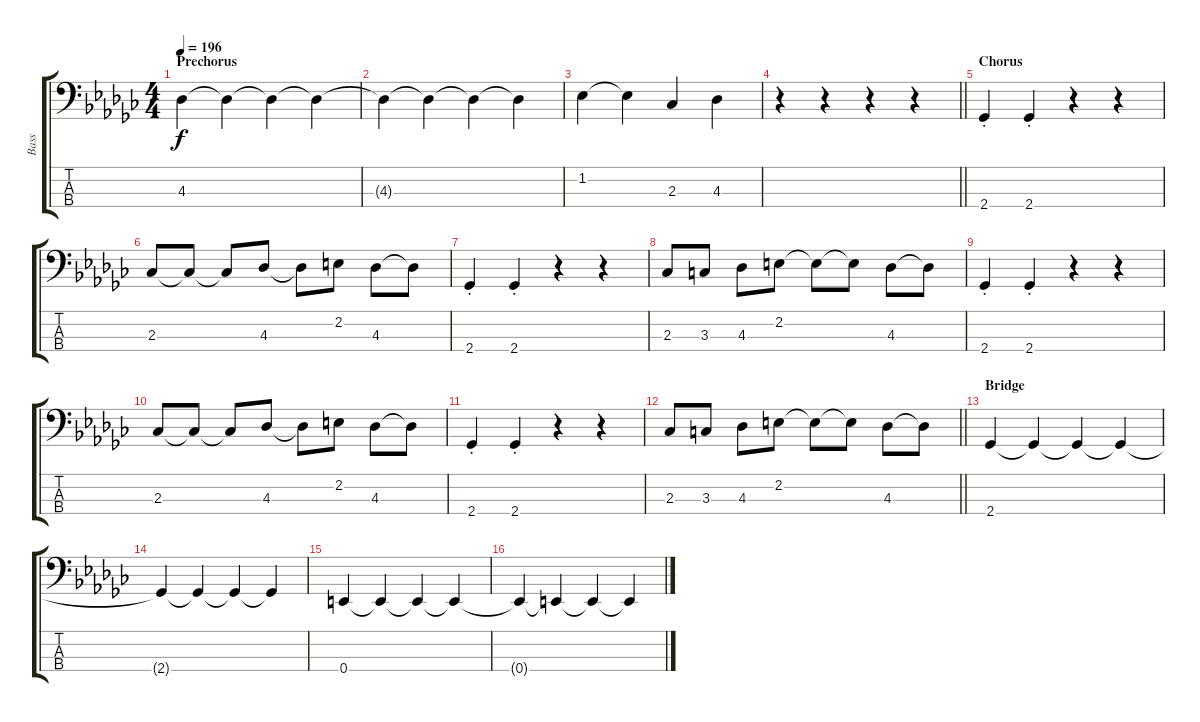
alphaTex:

\track ("Bass" "Bass") {instrument electricbassfinger}
\staff {score tabs}
\tuning (G2 D2 A1 E1) {hide}
\ts (4 4)
\section ("" "Prechorus")
\tempo 196
\clef f4
\ks gb
4.3.4{dy f} 4.3{t}.4 4.3{t}.4 4.3{t}.4 |
4.3{t}.4 4.3{t}.4 4.3{t}.4 4.3{t}.4 |
1.2.4 1.2{t}.4 2.3.4 4.3.4 |
\barLineRight lightlight
r.4 r.4 r.4 r.4 |
\section ("" "Chorus")
2.4{st}.4 2.4{st}.4 r.4 r.4 |
2.3.8 2.3{t}.8 2.3{t}.8 4.3.8 4.3{t}.8 2.2.8 4.3.8 4.3{t}.8 |
2.4{st}.4 2.4{st}.4 r.4 r.4 |
2.3.8 3.3.8 4.3.8 2.2.8 2.2{t}.8 2.2{t}.8 4.3.8 4.3{t}.8 |
2.4{st}.4 2.4{st}.4 r.4 r.4 |
2.3.8 2.3{t}.8 2.3{t}.8 4.3.8 4.3{t}.8 2.2.8 4.3.8 4.3{t}.8 |
2.4{st}.4 2.4{st}.4 r.4 r.4 |
\barLineRight lightlight
2.3.8 3.3.8 4.3.8 2.2.8 2.2{t}.8 2.2{t}.8 4.3.8 4.3{t}.8 |
\section ("" "Bridge")
2.4.4 2.4{t}.4 2.4{t}.4 2.4{t}.4 |
2.4{t}.4 2.4{t}.4 2.4{t}.4 2.4{t}.4 |
0.4.4 0.4{t}.4 0.4{t}.4 0.4{t}.4 |
0.4{t}.4 0.4{t}.4 0.4{t}.4 0.4{t}.4
